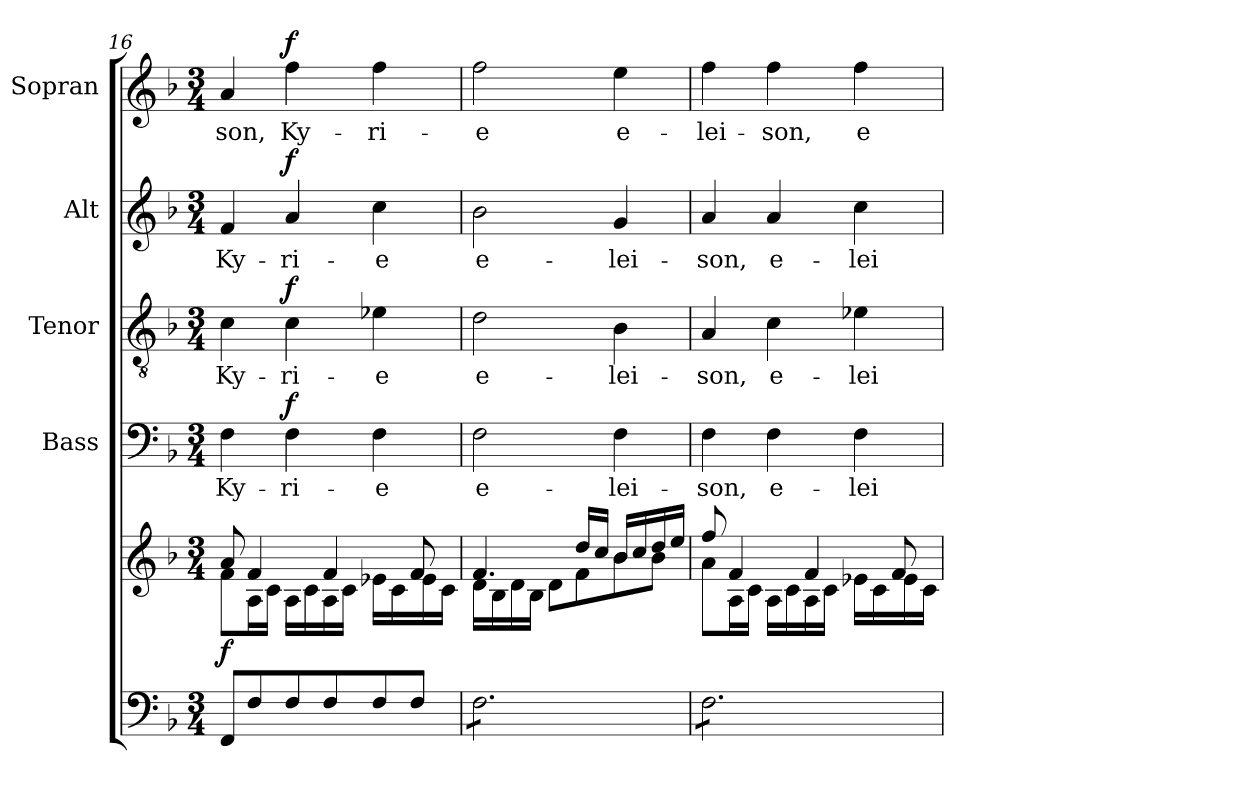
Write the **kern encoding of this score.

**kern	**kern	**dynam	**kern	**text	**dynam	**kern	**text	**dynam	**kern	**text	**dynam	**kern	**text	**dynam
*part5	*part5	*part5	*part4	*part4	*part4	*part3	*part3	*part3	*part2	*part2	*part2	*part1	*part1	*part1
*staff6	*staff5	*staff5/6	*staff4	*staff4	*staff4	*staff3	*staff3	*staff3	*staff2	*staff2	*staff2	*staff1	*staff1	*staff1
*	*	*	*I"Bass	*	*	*I"Tenor	*	*	*I"Alt	*	*	*I"Sopran	*	*
*	*	*	*I'B.	*	*	*I'T.	*	*	*I'A.	*	*	*I'S.	*	*
!!LO:LB:g=z
*clefF4	*clefG2	*	*clefF4	*	*	*clefGv2	*	*	*clefG2	*	*	*clefG2	*	*
*k[b-]	*k[b-]	*	*k[b-]	*	*	*k[b-]	*	*	*k[b-]	*	*	*k[b-]	*	*
*F:	*F:	*	*F:	*	*	*F:	*	*	*F:	*	*	*F:	*	*
*M3/4	*M3/4	*	*M3/4	*	*	*M3/4	*	*	*M3/4	*	*	*M3/4	*	*
=16	=16	=16	=16	=16	=16	=16	=16	=16	=16	=16	=16	=16	=16	=16
*	*^	*	*	*	*	*	*	*	*	*	*	*	*	*
!	!	!	!LO:DY:b	!	!LO:LY:b	!	!	!LO:LY:b	!	!	!LO:LY:b	!	!	!LO:LY:b	!
8FF/L	8a/	8f\L	f	4F\	Ky-	.	4c\	Ky-	.	4f/	Ky-	.	4a/	-son,	.
8F/	4f/	16A\L	.	.	.	.	.	.	.	.	.	.	.	.	.
.	.	16c\JJ	.	.	.	.	.	.	.	.	.	.	.	.	.
!	!	!	!	!	!LO:LY:b	!LO:DY:a	!	!LO:LY:b	!LO:DY:a	!	!LO:LY:b	!LO:DY:a	!	!LO:LY:b	!LO:DY:a
8F/	.	16A\LL	.	4F\	-ri-	f	4c\	-ri-	f	4a/	-ri-	f	4ff\	Ky-	f
.	.	16c\	.	.	.	.	.	.	.	.	.	.	.	.	.
8F/	4f/	16A\	.	.	.	.	.	.	.	.	.	.	.	.	.
.	.	16c\JJ	.	.	.	.	.	.	.	.	.	.	.	.	.
!	!	!	!	!	!LO:LY:b	!	!	!LO:LY:b	!	!	!LO:LY:b	!	!	!LO:LY:b	!
8F/	.	16e-X\LL	.	4F\	-e	.	4e-X\	-e	.	4cc\	-e	.	4ff\	-ri-	.
.	.	16c\	.	.	.	.	.	.	.	.	.	.	.	.	.
8F/J	8f/	16e-\	.	.	.	.	.	.	.	.	.	.	.	.	.
.	.	16c\JJ	.	.	.	.	.	.	.	.	.	.	.	.	.
=17	=17	=17	=17	=17	=17	=17	=17	=17	=17	=17	=17	=17	=17	=17	=17
!	!	!	!	!	!LO:LY:b	!	!	!LO:LY:b	!	!	!LO:LY:b	!	!	!LO:LY:b	!
*tremolo	*	*	*	*	*	*	*	*	*	*	*	*	*	*	*
8F\L	4.f/	16d\LL	.	2F\	e-	.	2d\	e-	.	2b-\	e-	.	2ff\	-e	.
.	.	16B-\	.	.	.	.	.	.	.	.	.	.	.	.	.
8F\	.	16d\	.	.	.	.	.	.	.	.	.	.	.	.	.
.	.	16B-\JJ	.	.	.	.	.	.	.	.	.	.	.	.	.
8F\	.	8d\L	.	.	.	.	.	.	.	.	.	.	.	.	.
8F\	16dd/LL	8f\	.	.	.	.	.	.	.	.	.	.	.	.	.
.	16cc/JJ	.	.	.	.	.	.	.	.	.	.	.	.	.	.
!	!	!	!	!	!LO:LY:b	!	!	!LO:LY:b	!	!	!LO:LY:b	!	!	!LO:LY:b	!
8F\	16b-/LL	8b-\	.	4F\	-lei-	.	4B-\	-lei-	.	4g/	-lei-	.	4ee\	e-	.
.	16cc/	.	.	.	.	.	.	.	.	.	.	.	.	.	.
8F\J	16dd/	8b-\J	.	.	.	.	.	.	.	.	.	.	.	.	.
.	16ee/JJ	.	.	.	.	.	.	.	.	.	.	.	.	.	.
=18	=18	=18	=18	=18	=18	=18	=18	=18	=18	=18	=18	=18	=18	=18	=18
!	!	!	!	!	!LO:LY:b	!	!	!LO:LY:b	!	!	!LO:LY:b	!	!	!LO:LY:b	!
8F\L	8ff/	8a\L	.	4F\	-son,	.	4A/	-son,	.	4a/	-son,	.	4ff\	-lei-	.
8F\	4f/	16A\L	.	.	.	.	.	.	.	.	.	.	.	.	.
.	.	16c\JJ	.	.	.	.	.	.	.	.	.	.	.	.	.
!	!	!	!	!	!LO:LY:b	!	!	!LO:LY:b	!	!	!LO:LY:b	!	!	!LO:LY:b	!
8F\	.	16A\LL	.	4F\	e-	.	4c\	e-	.	4a/	e-	.	4ff\	-son,	.
.	.	16c\	.	.	.	.	.	.	.	.	.	.	.	.	.
8F\	4f/	16A\	.	.	.	.	.	.	.	.	.	.	.	.	.
.	.	16c\JJ	.	.	.	.	.	.	.	.	.	.	.	.	.
!	!	!	!	!	!LO:LY:b	!	!	!LO:LY:b	!	!	!LO:LY:b	!	!	!LO:LY:b	!
8F\	.	16e-X\LL	.	4F\	-lei-	.	4e-X\	-lei-	.	4cc\	-lei-	.	4ff\	e-	.
.	.	16c\	.	.	.	.	.	.	.	.	.	.	.	.	.
8F\J	8f/	16e-\	.	.	.	.	.	.	.	.	.	.	.	.	.
*Xtremolo	*	*	*	*	*	*	*	*	*	*	*	*	*	*	*
.	.	16c\JJ	.	.	.	.	.	.	.	.	.	.	.	.	.
*	*v	*v	*	*	*	*	*	*	*	*	*	*	*	*	*
=	=	=	=	=	=	=	=	=	=	=	=	=	=	=
*-	*-	*-	*-	*-	*-	*-	*-	*-	*-	*-	*-	*-	*-	*-
